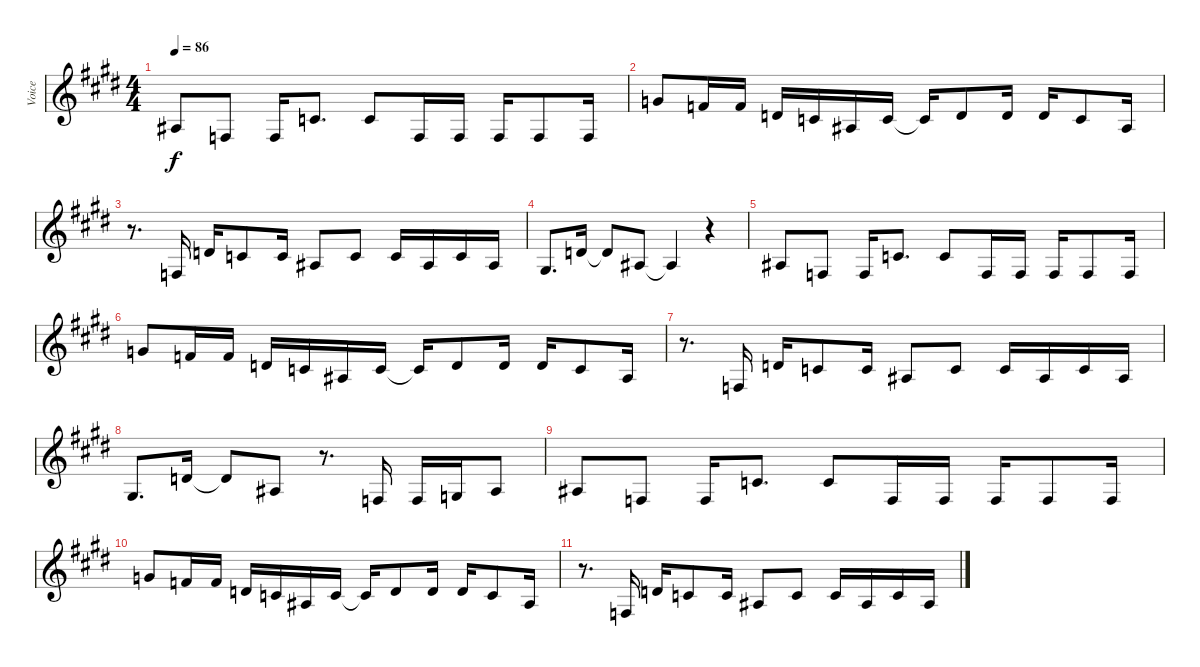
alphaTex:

\track ("Voice" "Voice") {instrument voiceoohs}
\staff {score}
\tuning (Eb4 Bb3 Gb3 Db3 Ab2 Eb2) {hide}
\ts (4 4)
\tempo 86
\clef g2
\ks e
0.2.8{dy f} 4.4.8 4.4.16 2.2.8{d} 2.2.8 4.4.16 4.4.16 4.4.16 4.4.8 4.4.16 |
4.1.8 2.1.16 2.1.16 4.2.16 2.2.16 0.2.16 2.2.16 2.2{t}.16 4.2.8 4.2.16 4.2.16 2.2.8 0.2.16 |
r.8{d} 4.4.16 4.2.16 2.2.8 2.2.16 0.2.8 2.2.8 2.2.16 0.2.16 2.2.16 0.2.16 |
2.3.8{d} 4.2.16 4.2{t}.8 0.2.8 0.2{t}.4 r.4 |
0.2.8 4.4.8 4.4.16 2.2.8{d} 2.2.8 4.4.16 4.4.16 4.4.16 4.4.8 4.4.16 |
4.1.8 2.1.16 2.1.16 4.2.16 2.2.16 0.2.16 2.2.16 2.2{t}.16 4.2.8 4.2.16 4.2.16 2.2.8 0.2.16 |
r.8{d} 4.4.16 4.2.16 2.2.8 2.2.16 0.2.8 2.2.8 2.2.16 0.2.16 2.2.16 0.2.16 |
2.3.8{d} 4.2.16 4.2{t}.8 0.2.8 r.8{d} 4.4.16 4.4.16 1.3.16 0.2.8 |
0.2.8 4.4.8 4.4.16 2.2.8{d} 2.2.8 4.4.16 4.4.16 4.4.16 4.4.8 4.4.16 |
4.1.8 2.1.16 2.1.16 4.2.16 2.2.16 0.2.16 2.2.16 2.2{t}.16 4.2.8 4.2.16 4.2.16 2.2.8 0.2.16 |
r.8{d} 4.4.16 4.2.16 2.2.8 2.2.16 0.2.8 2.2.8 2.2.16 0.2.16 2.2.16 0.2.16
